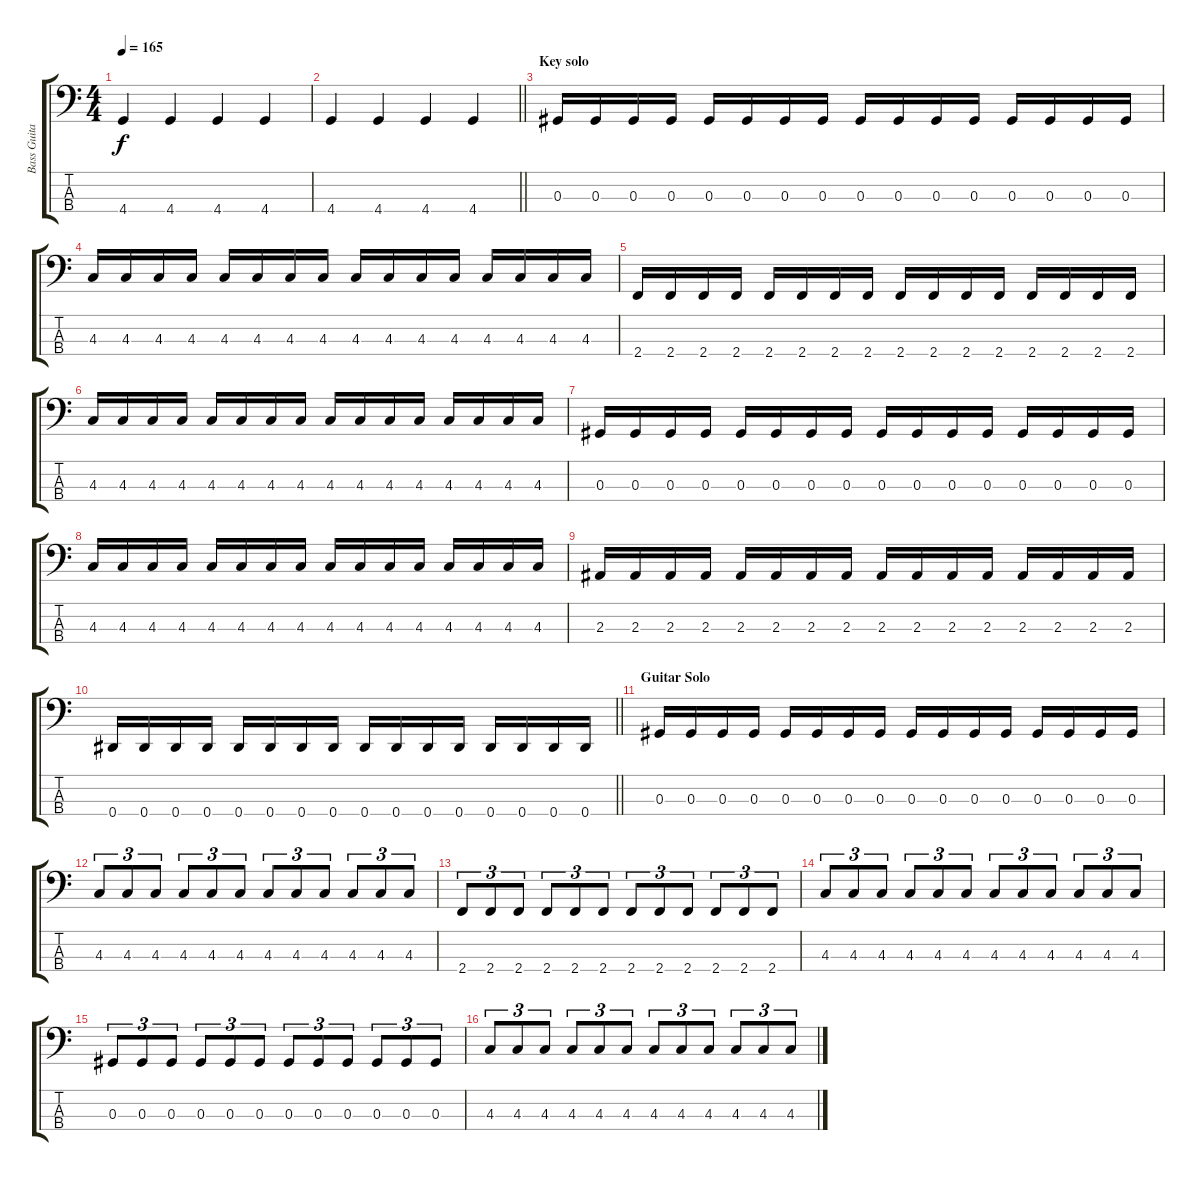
\track ("Bass Guitar" "Bass Guita") {instrument electricbasspick}
\staff {score tabs}
\tuning (Gb2 Db2 Ab1 Eb1) {hide}
\ts (4 4)
\tempo 165
\clef f4
\ks c
4.4.4{dy f} 4.4.4 4.4.4 4.4.4 |
\barLineRight lightlight
4.4.4 4.4.4 4.4.4 4.4.4 |
\section ("" "Key solo")
0.3.16 0.3.16 0.3.16 0.3.16 0.3.16 0.3.16 0.3.16 0.3.16 0.3.16 0.3.16 0.3.16 0.3.16 0.3.16 0.3.16 0.3.16 0.3.16 |
4.3.16 4.3.16 4.3.16 4.3.16 4.3.16 4.3.16 4.3.16 4.3.16 4.3.16 4.3.16 4.3.16 4.3.16 4.3.16 4.3.16 4.3.16 4.3.16 |
2.4.16 2.4.16 2.4.16 2.4.16 2.4.16 2.4.16 2.4.16 2.4.16 2.4.16 2.4.16 2.4.16 2.4.16 2.4.16 2.4.16 2.4.16 2.4.16 |
4.3.16 4.3.16 4.3.16 4.3.16 4.3.16 4.3.16 4.3.16 4.3.16 4.3.16 4.3.16 4.3.16 4.3.16 4.3.16 4.3.16 4.3.16 4.3.16 |
0.3.16 0.3.16 0.3.16 0.3.16 0.3.16 0.3.16 0.3.16 0.3.16 0.3.16 0.3.16 0.3.16 0.3.16 0.3.16 0.3.16 0.3.16 0.3.16 |
4.3.16 4.3.16 4.3.16 4.3.16 4.3.16 4.3.16 4.3.16 4.3.16 4.3.16 4.3.16 4.3.16 4.3.16 4.3.16 4.3.16 4.3.16 4.3.16 |
2.3.16 2.3.16 2.3.16 2.3.16 2.3.16 2.3.16 2.3.16 2.3.16 2.3.16 2.3.16 2.3.16 2.3.16 2.3.16 2.3.16 2.3.16 2.3.16 |
\barLineRight lightlight
0.4.16 0.4.16 0.4.16 0.4.16 0.4.16 0.4.16 0.4.16 0.4.16 0.4.16 0.4.16 0.4.16 0.4.16 0.4.16 0.4.16 0.4.16 0.4.16 |
\section ("" "Guitar Solo")
0.3.16 0.3.16 0.3.16 0.3.16 0.3.16 0.3.16 0.3.16 0.3.16 0.3.16 0.3.16 0.3.16 0.3.16 0.3.16 0.3.16 0.3.16 0.3.16 |
4.3.8{tu (3 2)} 4.3.8{tu (3 2)} 4.3.8{tu (3 2)} 4.3.8{tu (3 2)} 4.3.8{tu (3 2)} 4.3.8{tu (3 2)} 4.3.8{tu (3 2)} 4.3.8{tu (3 2)} 4.3.8{tu (3 2)} 4.3.8{tu (3 2)} 4.3.8{tu (3 2)} 4.3.8{tu (3 2)} |
2.4.8{tu (3 2)} 2.4.8{tu (3 2)} 2.4.8{tu (3 2)} 2.4.8{tu (3 2)} 2.4.8{tu (3 2)} 2.4.8{tu (3 2)} 2.4.8{tu (3 2)} 2.4.8{tu (3 2)} 2.4.8{tu (3 2)} 2.4.8{tu (3 2)} 2.4.8{tu (3 2)} 2.4.8{tu (3 2)} |
4.3.8{tu (3 2)} 4.3.8{tu (3 2)} 4.3.8{tu (3 2)} 4.3.8{tu (3 2)} 4.3.8{tu (3 2)} 4.3.8{tu (3 2)} 4.3.8{tu (3 2)} 4.3.8{tu (3 2)} 4.3.8{tu (3 2)} 4.3.8{tu (3 2)} 4.3.8{tu (3 2)} 4.3.8{tu (3 2)} |
0.3.8{tu (3 2)} 0.3.8{tu (3 2)} 0.3.8{tu (3 2)} 0.3.8{tu (3 2)} 0.3.8{tu (3 2)} 0.3.8{tu (3 2)} 0.3.8{tu (3 2)} 0.3.8{tu (3 2)} 0.3.8{tu (3 2)} 0.3.8{tu (3 2)} 0.3.8{tu (3 2)} 0.3.8{tu (3 2)} |
4.3.8{tu (3 2)} 4.3.8{tu (3 2)} 4.3.8{tu (3 2)} 4.3.8{tu (3 2)} 4.3.8{tu (3 2)} 4.3.8{tu (3 2)} 4.3.8{tu (3 2)} 4.3.8{tu (3 2)} 4.3.8{tu (3 2)} 4.3.8{tu (3 2)} 4.3.8{tu (3 2)} 4.3.8{tu (3 2)}
